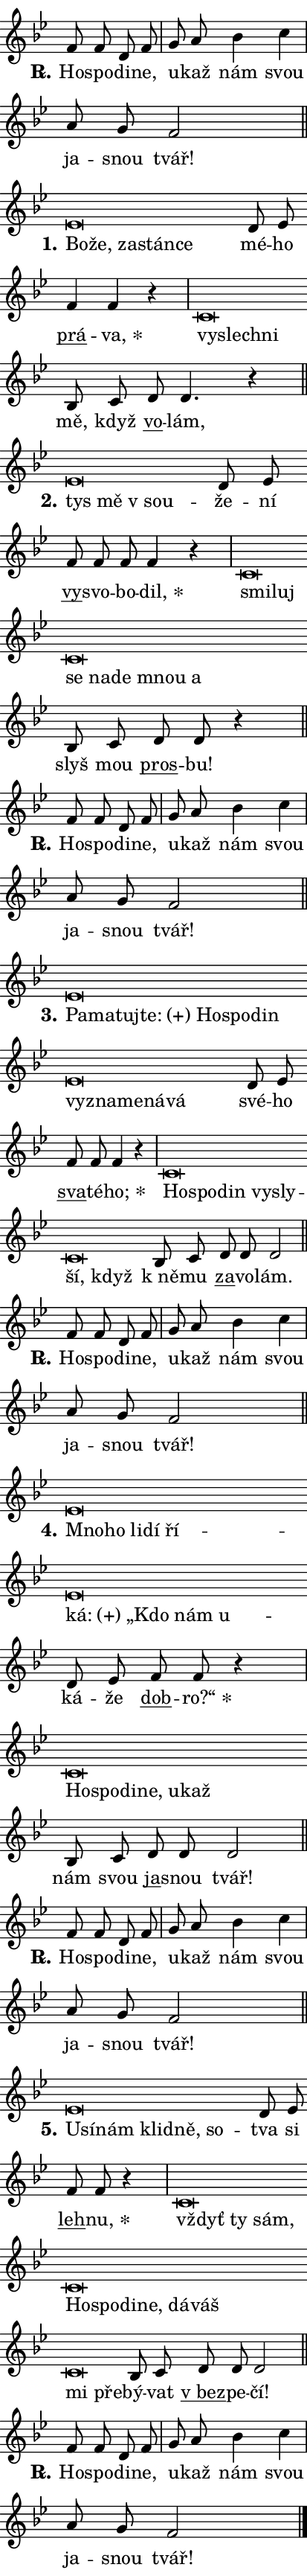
\version "2.22.1"
\header { tagline = "" }
\paper {
  indent = 0\cm
  top-margin = 0\cm
  right-margin = 0\cm
  bottom-margin = 0\cm
  left-margin = 0\cm
  paper-width = 7\cm
  page-breaking = #ly:one-page-breaking
  system-system-spacing.basic-distance = #11
  score-system-spacing.basic-distance = #11.3
  ragged-last = ##f
}


%% Author: Thomas Morley
%% https://lists.gnu.org/archive/html/lilypond-user/2020-05/msg00002.html
#(define (line-position grob)
"Returns position of @var[grob} in current system:
   @code{'start}, if at first time-step
   @code{'end}, if at last time-step
   @code{'middle} otherwise
"
  (let* ((col (ly:item-get-column grob))
         (ln (ly:grob-object col 'left-neighbor))
         (rn (ly:grob-object col 'right-neighbor))
         (col-to-check-left (if (ly:grob? ln) ln col))
         (col-to-check-right (if (ly:grob? rn) rn col))
         (break-dir-left
           (and
             (ly:grob-property col-to-check-left 'non-musical #f)
             (ly:item-break-dir col-to-check-left)))
         (break-dir-right
           (and
             (ly:grob-property col-to-check-right 'non-musical #f)
             (ly:item-break-dir col-to-check-right))))
        (cond ((eqv? 1 break-dir-left) 'start)
              ((eqv? -1 break-dir-right) 'end)
              (else 'middle))))

#(define (tranparent-at-line-position vctor)
  (lambda (grob)
  "Relying on @code{line-position} select the relevant enry from @var{vctor}.
Used to determine transparency,"
    (case (line-position grob)
      ((end) (not (vector-ref vctor 0)))
      ((middle) (not (vector-ref vctor 1)))
      ((start) (not (vector-ref vctor 2))))))

noteHeadBreakVisibility =
#(define-music-function (break-visibility)(vector?)
"Makes @code{NoteHead}s transparent relying on @var{break-visibility}"
#{
  \override NoteHead.transparent =
    #(tranparent-at-line-position break-visibility)
#})

#(define delete-ledgers-for-transparent-note-heads
  (lambda (grob)
    "Reads whether a @code{NoteHead} is transparent.
If so this @code{NoteHead} is removed from @code{'note-heads} from
@var{grob}, which is supposed to be @code{LedgerLineSpanner}.
As a result ledgers are not printed for this @code{NoteHead}"
    (let* ((nhds-array (ly:grob-object grob 'note-heads))
           (nhds-list
             (if (ly:grob-array? nhds-array)
                 (ly:grob-array->list nhds-array)
                 '()))
           ;; Relies on the transparent-property being done before
           ;; Staff.LedgerLineSpanner.after-line-breaking is executed.
           ;; This is fragile ...
           (to-keep
             (remove
               (lambda (nhd)
                 (ly:grob-property nhd 'transparent #f))
               nhds-list)))
      ;; TODO find a better method to iterate over grob-arrays, similiar
      ;; to filter/remove etc for lists
      ;; For now rebuilt from scratch
      (set! (ly:grob-object grob 'note-heads)  '())
      (for-each
        (lambda (nhd)
          (ly:pointer-group-interface::add-grob grob 'note-heads nhd))
        to-keep))))

hideNotes = {
  \noteHeadBreakVisibility #begin-of-line-visible
}
unHideNotes = {
  \noteHeadBreakVisibility #all-visible
}

% work-around for resetting accidentals
% https://lilypond.org/doc/v2.23/Documentation/notation/displaying-rhythms#unmetered-music
cadenzaMeasure = {
  \cadenzaOff
  \partial 1024 s1024
  \cadenzaOn
}

#(define-markup-command (accent layout props text) (markup?)
  "Underline accented syllable"
  (interpret-markup layout props
    #{\markup \override #'(offset . 4.3) \underline { #text }#}))

responsum = \markup \concat {
  "R" \hspace #-1.05 \path #0.1 #'((moveto 0 0.07) (lineto 0.9 0.8)) \hspace #0.05 "."
}

\layout {
    \context {
        \Staff
        \remove "Time_signature_engraver"
        \override LedgerLineSpanner.after-line-breaking = #delete-ledgers-for-transparent-note-heads
    }
    \context {
        \Voice {
            \override NoteHead.output-attributes = #'((class . "notehead"))
            \override Hairpin.height = #0.55
        }
    }
    \context {
        \Lyrics {
            \override StanzaNumber.output-attributes = #'((class . "stanzanumber"))
            \override LyricSpace.minimum-distance = #0.9
            \override LyricText.font-name = #"TeX Gyre Schola"
            \override LyricText.font-size = 1
            \override StanzaNumber.font-name = #"TeX Gyre Schola Bold"
            \override StanzaNumber.font-size = 1
        }
    }
}

% magnetic-lyrics.ily
%
%   written by
%     Jean Abou Samra <jean@abou-samra.fr>
%     Werner Lemberg <wl@gnu.org>
%
%   adapted by
%     Jiri Hon <jiri.hon@gmail.com>
%
% Version 2022-Apr-15

% https://www.mail-archive.com/lilypond-user@gnu.org/msg149350.html

#(define (Left_hyphen_pointer_engraver context)
   "Collect syllable-hyphen-syllable occurrences in lyrics and store
them in properties.  This engraver only looks to the left.  For
example, if the lyrics input is @code{foo -- bar}, it does the
following.

@itemize @bullet
@item
Set the @code{text} property of the @code{LyricHyphen} grob between
@q{foo} and @q{bar} to @code{foo}.

@item
Set the @code{left-hyphen} property of the @code{LyricText} grob with
text @q{foo} to the @code{LyricHyphen} grob between @q{foo} and
@q{bar}.
@end itemize

Use this auxiliary engraver in combination with the
@code{lyric-@/text::@/apply-@/magnetic-@/offset!} hook."
   (let ((hyphen #f)
         (text #f))
     (make-engraver
      (acknowledgers
       ((lyric-syllable-interface engraver grob source-engraver)
        (set! text grob)))
      (end-acknowledgers
       ((lyric-hyphen-interface engraver grob source-engraver)
        ;(when (not (grob::has-interface grob 'lyric-space-interface))
          (set! hyphen grob)));)
      ((stop-translation-timestep engraver)
       (when (and text hyphen)
         (ly:grob-set-object! text 'left-hyphen hyphen))
       (set! text #f)
       (set! hyphen #f)))))

#(define (lyric-text::apply-magnetic-offset! grob)
   "If the space between two syllables is less than the value in
property @code{LyricText@/.details@/.squash-threshold}, move the right
syllable to the left so that it gets concatenated with the left
syllable.

Use this function as a hook for
@code{LyricText@/.after-@/line-@/breaking} if the
@code{Left_@/hyphen_@/pointer_@/engraver} is active."
   (let ((hyphen (ly:grob-object grob 'left-hyphen #f)))
     (when hyphen
       (let ((left-text (ly:spanner-bound hyphen LEFT)))
         (when (grob::has-interface left-text 'lyric-syllable-interface)
           (let* ((common (ly:grob-common-refpoint grob left-text X))
                  (this-x-ext (ly:grob-extent grob common X))
                  (left-x-ext
                   (begin
                     ;; Trigger magnetism for left-text.
                     (ly:grob-property left-text 'after-line-breaking)
                     (ly:grob-extent left-text common X)))
                  ;; `delta` is the gap width between two syllables.
                  (delta (- (interval-start this-x-ext)
                            (interval-end left-x-ext)))
                  (details (ly:grob-property grob 'details))
                  (threshold (assoc-get 'squash-threshold details 0.2)))
             (when (< delta threshold)
               (let* (;; We have to manipulate the input text so that
                      ;; ligatures crossing syllable boundaries are not
                      ;; disabled.  For languages based on the Latin
                      ;; script this is essentially a beautification.
                      ;; However, for non-Western scripts it can be a
                      ;; necessity.
                      (lt (ly:grob-property left-text 'text))
                      (rt (ly:grob-property grob 'text))
                      (is-space (grob::has-interface hyphen 'lyric-space-interface))
                      (space (if is-space " " ""))
                      (space-markup (grob-interpret-markup grob " "))
                      (space-size (interval-length (ly:stencil-extent space-markup X)))
                      (extra-delta (if is-space space-size 0))
                      ;; Append new syllable.
                      (ltrt-space (if (and (string? lt) (string? rt))
                                (string-append lt space rt)
                                (make-concat-markup (list lt space rt))))
                      ;; Right-align `ltrt` to the right side.
                      (ltrt-space-markup (grob-interpret-markup
                               grob
                               (make-translate-markup
                                (cons (interval-length this-x-ext) 0)
                                (make-right-align-markup ltrt-space)))))
                 (begin
                   ;; Don't print `left-text`.
                   (ly:grob-set-property! left-text 'stencil #f)
                   ;; Set text and stencil (which holds all collected
                   ;; syllables so far) and shift it to the left.
                   (ly:grob-set-property! grob 'text ltrt-space)
                   (ly:grob-set-property! grob 'stencil ltrt-space-markup)
                   (ly:grob-translate-axis! grob (- (- delta extra-delta)) X))))))))))


#(define (lyric-hyphen::displace-bounds-first grob)
   ;; Make very sure this callback isn't triggered too early.
   (let ((left (ly:spanner-bound grob LEFT))
         (right (ly:spanner-bound grob RIGHT)))
     (ly:grob-property left 'after-line-breaking)
     (ly:grob-property right 'after-line-breaking)
     (ly:lyric-hyphen::print grob)))

squashThreshold = #0.4

\layout {
  \context {
    \Lyrics
    \consists #Left_hyphen_pointer_engraver
    \override LyricText.after-line-breaking =
      #lyric-text::apply-magnetic-offset!
    \override LyricHyphen.stencil = #lyric-hyphen::displace-bounds-first
    \override LyricText.details.squash-threshold = \squashThreshold
    \override LyricHyphen.minimum-distance = 0
    \override LyricHyphen.minimum-length = \squashThreshold
  }
}

squash = \override LyricText.details.squash-threshold = 9999
unSquash = \override LyricText.details.squash-threshold = \squashThreshold

left = \override LyricText.self-alignment-X = #LEFT
unLeft = \revert LyricText.self-alignment-X

starOffset = #(lambda (grob) 
                (let ((x_offset (ly:self-alignment-interface::aligned-on-x-parent grob)))
                  (if (= x_offset 0) 0 (+ x_offset 1.2))))

star = #(define-music-function (syllable)(string?)
"Append star separator at the end of a syllable"
#{
  \once \override LyricText.X-offset = #starOffset
  \lyricmode { \markup {
    #syllable
    \override #'((font-name . "TeX Gyre Schola Bold")) \hspace #0.2 \lower #0.65 \larger "*"
  } }
#})

starAccent = #(define-music-function (syllable)(string?)
"Append star separator at the end of a syllable and make accent"
#{
  \once \override LyricText.X-offset = #starOffset
  \lyricmode { \markup {
    \accent #syllable
    \override #'((font-name . "TeX Gyre Schola Bold")) \hspace #0.2 \lower #0.65 \larger "*"
  } }
#})

breath = #(define-music-function (syllable)(string?)
"Append breathing indicator at the end of a syllable"
#{
  \lyricmode { \markup { #syllable "+" } }
#})

optionalBreath = #(define-music-function (syllable)(string?)
"Append optional breathing indicator at the end of a syllable"
#{
  \lyricmode { \markup { #syllable "(+)" } }
#})


\score {
    <<
        \new Voice = "melody" { \cadenzaOn \key bes \major \relative { f'8 f d f \cadenzaMeasure \bar "|" g a bes4 c \cadenzaMeasure \bar "|" a8 g f2 \cadenzaMeasure \bar "||" \break } }
        \new Lyrics \lyricsto "melody" { \lyricmode { \set stanza = \responsum
Ho -- spo -- di -- ne, u -- kaž nám svou ja -- snou tvář! } }
    >>
    \layout {}
}

\score {
    <<
        \new Voice = "melody" { \cadenzaOn \key bes \major \relative { es'\breve*1/16 \hideNotes \breve*1/16 \bar "" \breve*1/16 \bar "" \breve*1/16 \breve*1/16 \bar "" \unHideNotes d8 es \bar "" f4 f4 r \cadenzaMeasure \bar "|" c\breve*1/16 \hideNotes \breve*1/16 \breve*1/16 \bar "" \unHideNotes bes8 c \bar "" d d4. r4 \cadenzaMeasure \bar "||" \break } }
        \new Lyrics \lyricsto "melody" { \lyricmode { \set stanza = "1."
\left Bo -- \squash že, za -- stán -- ce \unLeft \unSquash mé -- ho \markup \accent prá -- \star va, \left vy -- \squash slech -- ni \unLeft \unSquash mě, když \markup \accent vo -- lám, } }
    >>
    \layout {}
}

\score {
    <<
        \new Voice = "melody" { \cadenzaOn \key bes \major \relative { es'\breve*1/16 \hideNotes \breve*1/16 \breve*1/16 \bar "" \unHideNotes d8 es \bar "" f f f f4 r \cadenzaMeasure \bar "|" c\breve*1/16 \hideNotes \breve*1/16 \bar "" \breve*1/16 \bar "" \breve*1/16 \bar "" \breve*1/16 \bar "" \breve*1/16 \breve*1/16 \bar "" \unHideNotes bes8 c \bar "" d d r4 \cadenzaMeasure \bar "||" \break } }
        \new Lyrics \lyricsto "melody" { \lyricmode { \set stanza = "2."
\left tys \squash mě "v sou" -- \unLeft \unSquash že -- ní \markup \accent vy -- svo -- bo -- \star dil, \left smi -- \squash luj se na -- de mnou a \unLeft \unSquash slyš mou \markup \accent pros -- bu! } }
    >>
    \layout {}
}

\score {
    <<
        \new Voice = "melody" { \cadenzaOn \key bes \major \relative { f'8 f d f \cadenzaMeasure \bar "|" g a bes4 c \cadenzaMeasure \bar "|" a8 g f2 \cadenzaMeasure \bar "||" \break } }
        \new Lyrics \lyricsto "melody" { \lyricmode { \set stanza = \responsum
Ho -- spo -- di -- ne, u -- kaž nám svou ja -- snou tvář! } }
    >>
    \layout {}
}

\score {
    <<
        \new Voice = "melody" { \cadenzaOn \key bes \major \relative { es'\breve*1/16 \hideNotes \breve*1/16 \bar "" \breve*1/16 \bar "" \breve*1/16 \bar "" \breve*1/16 \bar "" \breve*1/16 \bar "" \breve*1/16 \bar "" \breve*1/16 \bar "" \breve*1/16 \bar "" \breve*1/16 \bar "" \breve*1/16 \breve*1/16 \bar "" \unHideNotes d8 es \bar "" f f f4 r \cadenzaMeasure \bar "|" c\breve*1/16 \hideNotes \breve*1/16 \bar "" \breve*1/16 \bar "" \breve*1/16 \bar "" \breve*1/16 \bar "" \breve*1/16 \breve*1/16 \bar "" \unHideNotes bes8 c \bar "" d d d2 \cadenzaMeasure \bar "||" \break } }
        \new Lyrics \lyricsto "melody" { \lyricmode { \set stanza = "3."
\left Pa -- \squash ma -- tuj -- \optionalBreath te: Ho -- spo -- din vy -- zna -- me -- ná -- vá \unLeft \unSquash své -- ho \markup \accent sva -- té -- \star ho; \left Ho -- \squash spo -- din vy -- sly -- ší, když \unLeft \unSquash "k ně" -- mu \markup \accent za -- vo -- lám. } }
    >>
    \layout {}
}

\score {
    <<
        \new Voice = "melody" { \cadenzaOn \key bes \major \relative { f'8 f d f \cadenzaMeasure \bar "|" g a bes4 c \cadenzaMeasure \bar "|" a8 g f2 \cadenzaMeasure \bar "||" \break } }
        \new Lyrics \lyricsto "melody" { \lyricmode { \set stanza = \responsum
Ho -- spo -- di -- ne, u -- kaž nám svou ja -- snou tvář! } }
    >>
    \layout {}
}

\score {
    <<
        \new Voice = "melody" { \cadenzaOn \key bes \major \relative { es'\breve*1/16 \hideNotes \breve*1/16 \bar "" \breve*1/16 \bar "" \breve*1/16 \bar "" \breve*1/16 \bar "" \breve*1/16 \bar "" \breve*1/16 \bar "" \breve*1/16 \breve*1/16 \bar "" \unHideNotes d8 es \bar "" f f r4 \cadenzaMeasure \bar "|" c\breve*1/16 \hideNotes \breve*1/16 \bar "" \breve*1/16 \bar "" \breve*1/16 \bar "" \breve*1/16 \breve*1/16 \bar "" \unHideNotes bes8 c \bar "" d d d2 \cadenzaMeasure \bar "||" \break } }
        \new Lyrics \lyricsto "melody" { \lyricmode { \set stanza = "4."
\left Mno -- \squash ho li -- dí ří -- \optionalBreath ká: „Kdo nám u -- \unLeft \unSquash ká -- že \markup \accent dob -- \star ro?“ \left Ho -- \squash spo -- di -- ne, u -- kaž \unLeft \unSquash nám svou \markup \accent ja -- snou tvář! } }
    >>
    \layout {}
}

\score {
    <<
        \new Voice = "melody" { \cadenzaOn \key bes \major \relative { f'8 f d f \cadenzaMeasure \bar "|" g a bes4 c \cadenzaMeasure \bar "|" a8 g f2 \cadenzaMeasure \bar "||" \break } }
        \new Lyrics \lyricsto "melody" { \lyricmode { \set stanza = \responsum
Ho -- spo -- di -- ne, u -- kaž nám svou ja -- snou tvář! } }
    >>
    \layout {}
}

\score {
    <<
        \new Voice = "melody" { \cadenzaOn \key bes \major \relative { es'\breve*1/16 \hideNotes \breve*1/16 \bar "" \breve*1/16 \bar "" \breve*1/16 \bar "" \breve*1/16 \breve*1/16 \bar "" \unHideNotes d8 es \bar "" f f r4 \cadenzaMeasure \bar "|" c\breve*1/16 \hideNotes \breve*1/16 \bar "" \breve*1/16 \bar "" \breve*1/16 \bar "" \breve*1/16 \bar "" \breve*1/16 \bar "" \breve*1/16 \bar "" \breve*1/16 \bar "" \breve*1/16 \bar "" \breve*1/16 \breve*1/16 \bar "" \unHideNotes bes8 c \bar "" d d d2 \cadenzaMeasure \bar "||" \break } }
        \new Lyrics \lyricsto "melody" { \lyricmode { \set stanza = "5."
\left U -- \squash sí -- nám klid -- ně, so -- \unLeft \unSquash tva si \markup \accent leh -- \star nu, \left vždyť \squash ty sám, Ho -- spo -- di -- ne, dá -- váš mi pře -- \unLeft \unSquash bý -- vat \markup \accent "v bez" -- pe -- čí! } }
    >>
    \layout {}
}

\score {
    <<
        \new Voice = "melody" { \cadenzaOn \key bes \major \relative { f'8 f d f \cadenzaMeasure \bar "|" g a bes4 c \cadenzaMeasure \bar "|" a8 g f2 \cadenzaMeasure \bar "||" \break } \bar "|." }
        \new Lyrics \lyricsto "melody" { \lyricmode { \set stanza = \responsum
Ho -- spo -- di -- ne, u -- kaž nám svou ja -- snou tvář! } }
    >>
    \layout {}
}
